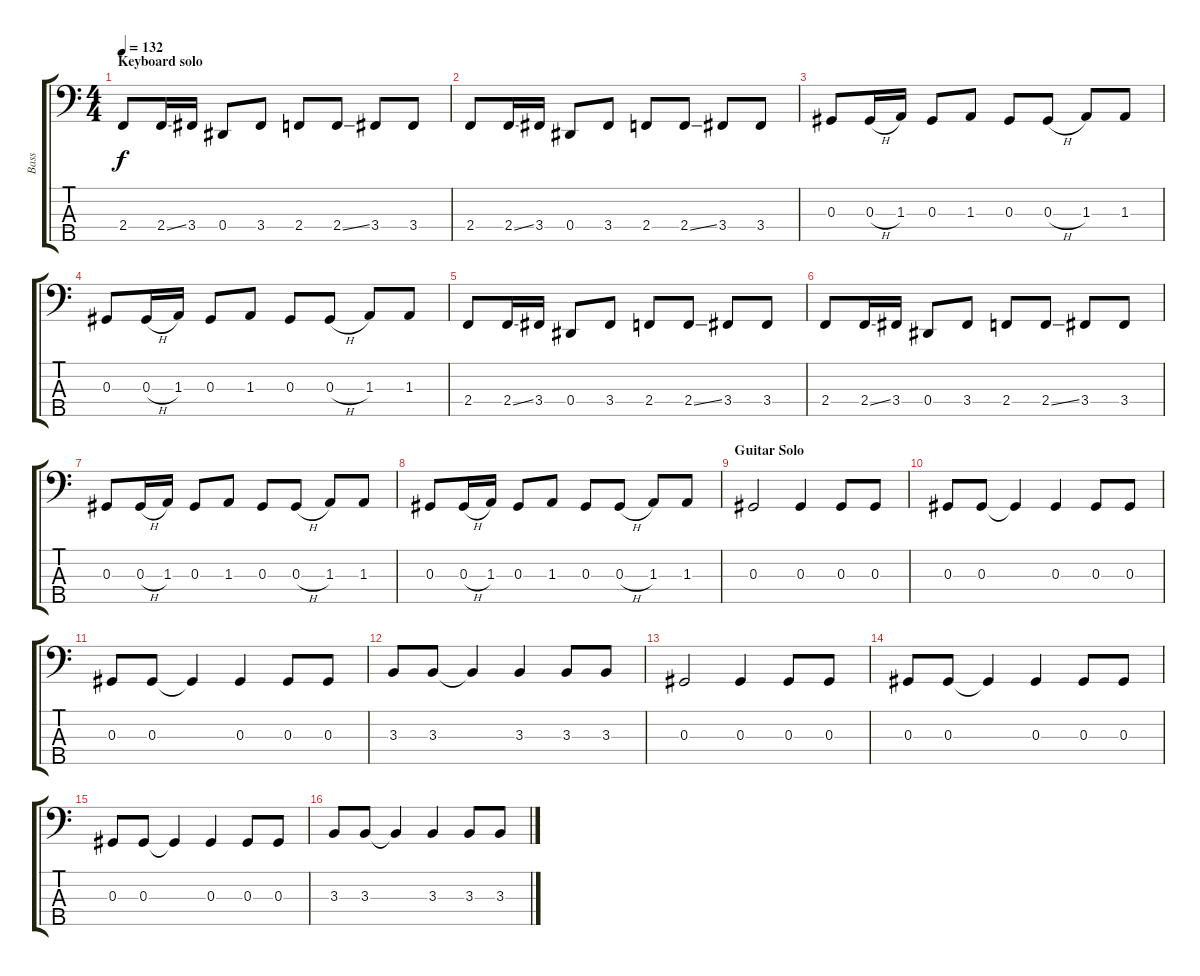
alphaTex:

\track ("Bass" "Bass") {instrument electricbassfinger}
\staff {score tabs}
\tuning (Gb2 Db2 Ab1 Eb1 Bb0) {hide}
\ts (4 4)
\section ("" "Keyboard solo")
\tempo 132
\clef f4
\ks c
2.4.8{dy f} 2.4{ss}.16 3.4.16 0.4.8 3.4.8 2.4.8 2.4{ss}.8 3.4.8 3.4.8 |
2.4.8 2.4{ss}.16 3.4.16 0.4.8 3.4.8 2.4.8 2.4{ss}.8 3.4.8 3.4.8 |
0.3.8 0.3{h}.16 1.3.16 0.3.8 1.3.8 0.3.8 0.3{h}.8 1.3.8 1.3.8 |
0.3.8 0.3{h}.16 1.3.16 0.3.8 1.3.8 0.3.8 0.3{h}.8 1.3.8 1.3.8 |
2.4.8 2.4{ss}.16 3.4.16 0.4.8 3.4.8 2.4.8 2.4{ss}.8 3.4.8 3.4.8 |
2.4.8 2.4{ss}.16 3.4.16 0.4.8 3.4.8 2.4.8 2.4{ss}.8 3.4.8 3.4.8 |
0.3.8 0.3{h}.16 1.3.16 0.3.8 1.3.8 0.3.8 0.3{h}.8 1.3.8 1.3.8 |
0.3.8 0.3{h}.16 1.3.16 0.3.8 1.3.8 0.3.8 0.3{h}.8 1.3.8 1.3.8 |
\section ("" "Guitar Solo")
0.3.2 0.3.4 0.3.8 0.3.8 |
0.3.8 0.3.8 0.3{t}.4 0.3.4 0.3.8 0.3.8 |
0.3.8 0.3.8 0.3{t}.4 0.3.4 0.3.8 0.3.8 |
3.3.8 3.3.8 3.3{t}.4 3.3.4 3.3.8 3.3.8 |
0.3.2 0.3.4 0.3.8 0.3.8 |
0.3.8 0.3.8 0.3{t}.4 0.3.4 0.3.8 0.3.8 |
0.3.8 0.3.8 0.3{t}.4 0.3.4 0.3.8 0.3.8 |
3.3.8 3.3.8 3.3{t}.4 3.3.4 3.3.8 3.3.8
